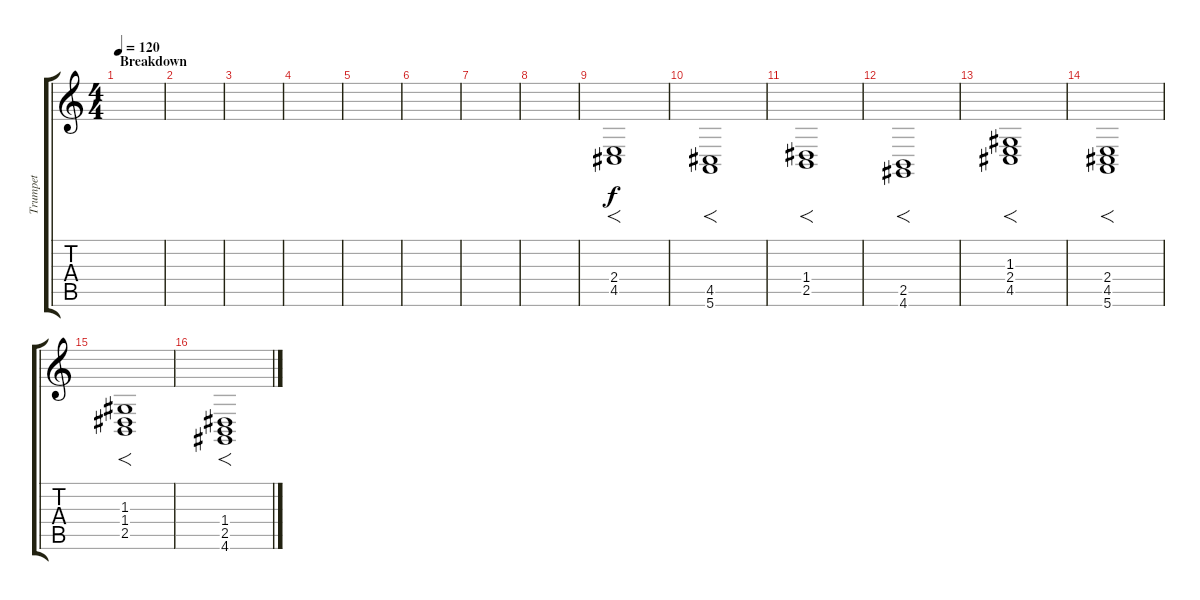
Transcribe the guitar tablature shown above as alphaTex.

\track ("Trumpet" "Trumpet") {instrument trumpet}
\staff {score tabs}
\tuning (E4 B3 G3 D3 A2 E2) {hide}
\ts (4 4)
\section ("" "Breakdown")
\tempo 120
\clef g2
\ks c
|
|
|
|
|
|
|
|
(2.4 4.5).1{f} |
(4.5 5.6).1{f} |
(1.4 2.5).1{f} |
(2.5 4.6).1{f} |
(1.3 2.4 4.5).1{f} |
(2.4 4.5 5.6).1{f} |
(1.3 1.4 2.5).1{f} |
(1.4 2.5 4.6).1{f}
